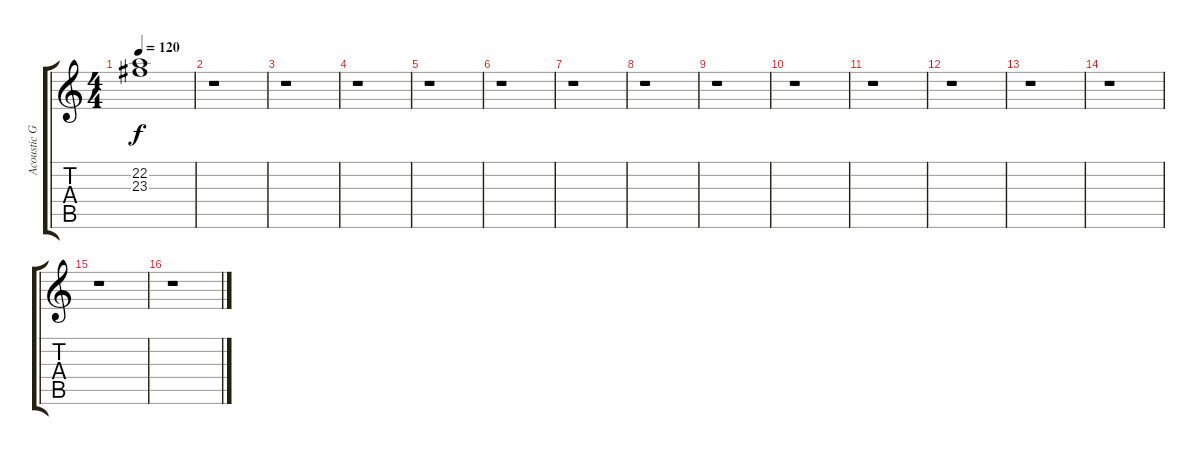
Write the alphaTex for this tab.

\track ("Acoustic Grand Piano" "Acoustic G") {instrument acousticgrandpiano}
\staff {score tabs}
\tuning (E4 B3 G3 D3 A2 E2) {hide}
\ts (4 4)
\tempo 120
\clef g2
\ks c
(22.2 23.3).1{dy f} |
r.1 |
r.1 |
r.1 |
r.1 |
r.1 |
r.1 |
r.1 |
r.1 |
r.1 |
r.1 |
r.1 |
r.1 |
r.1 |
r.1 |
r.1
